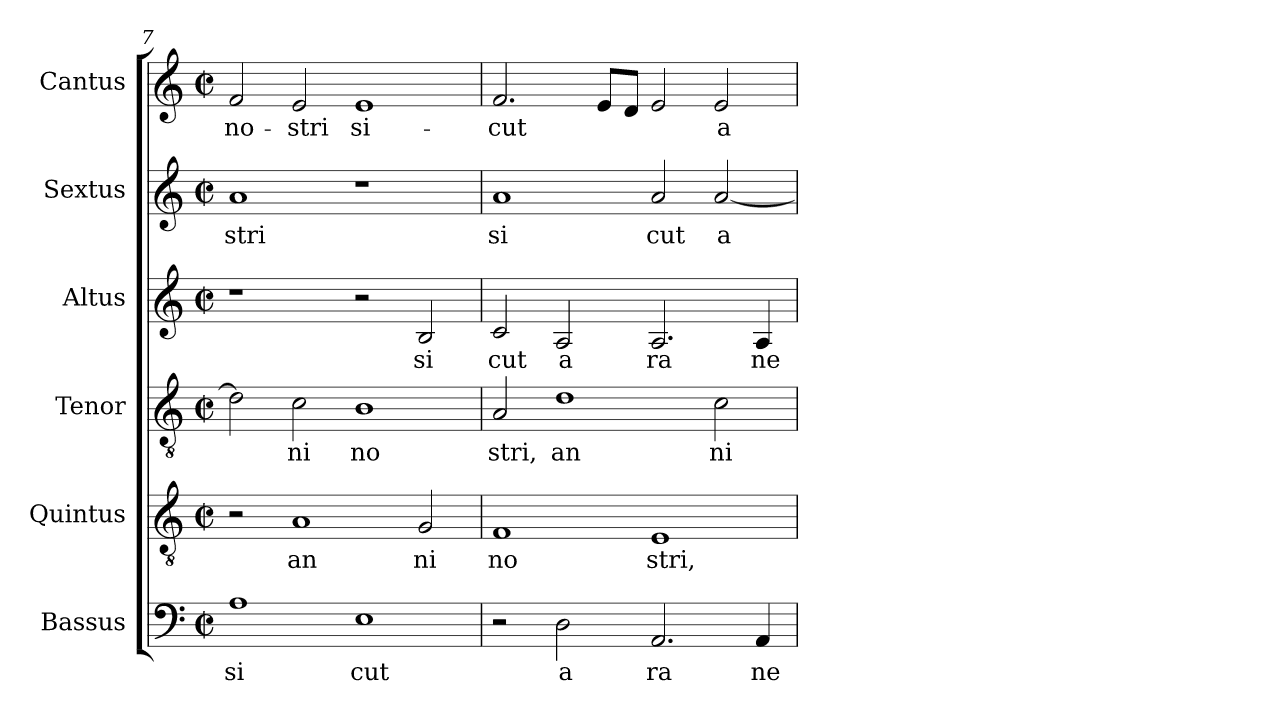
**kern	**text	**kern	**text	**kern	**text	**kern	**text	**kern	**text	**kern	**text
*part6	*part6	*part5	*part5	*part4	*part4	*part3	*part3	*part2	*part2	*part1	*part1
*staff6	*staff6	*staff5	*staff5	*staff4	*staff4	*staff3	*staff3	*staff2	*staff2	*staff1	*staff1
*I"Bassus	*	*I"Quintus	*	*I"Tenor	*	*I"Altus	*	*I"Sextus	*	*I"Cantus	*
!!LO:LB:g=z
*clefF4	*	*clefGv2	*	*clefGv2	*	*clefG2	*	*clefG2	*	*clefG2	*
*k[]	*	*k[]	*	*k[]	*	*k[]	*	*k[]	*	*k[]	*
*C:	*	*C:	*	*C:	*	*C:	*	*C:	*	*C:	*
*M2/2	*	*M2/2	*	*M2/2	*	*M2/2	*	*M2/2	*	*M2/2	*
*met(c|)	*	*met(c|)	*	*met(c|)	*	*met(c|)	*	*met(c|)	*	*met(c|)	*
=7	=7	=7	=7	=7	=7	=7	=7	=7	=7	=7	=7
!	!LO:LY:b:cj	!	!	!	!LO:LY:b	!	!	!	!LO:LY:b:cj	!	!LO:LY:b:cj
1A	si	2r	.	2d\]	.	1r	.	1a	stri	2f/	no-
!	!	!	!LO:LY:b:cj	!	!LO:LY:b	!	!	!	!	!	!LO:LY:b:cj
.	.	1A	an	2c\	ni	.	.	.	.	2e/	-stri
!	!LO:LY:b:cj	!	!	!	!LO:LY:b	!	!	!	!	!	!LO:LY:b:cj
1E	cut	.	.	1B	no	2r	.	1r	.	1e	si-
!	!	!	!LO:LY:b:cj	!	!	!	!LO:LY:b:cj	!	!	!	!
.	.	2G/	ni	.	.	2B/	si	.	.	.	.
=8	=8	=8	=8	=8	=8	=8	=8	=8	=8	=8	=8
!	!	!	!LO:LY:b:cj	!	!LO:LY:b	!	!LO:LY:b:cj	!	!LO:LY:b:cj	!	!LO:LY:b:cj
2r	.	1F	no	2A/	stri,	2c/	cut	1a	si	2.f/	-cut
!	!LO:LY:b:cj	!	!	!	!LO:LY:b	!	!LO:LY:b:cj	!	!	!	!
2D\	a	.	.	1d	an	2A/	a	.	.	.	.
!	!	!	!	!	!	!	!	!	!	!	!LO:LY:b:cj
.	.	.	.	.	.	.	.	.	.	8e/L	.
!	!	!	!	!	!	!	!	!	!	!	!LO:LY:b:cj
.	.	.	.	.	.	.	.	.	.	8d/J	.
!	!LO:LY:b:cj	!	!LO:LY:b:cj	!	!	!	!LO:LY:b:cj	!	!LO:LY:b:cj	!	!LO:LY:b:cj
2.AA/	ra	1E	stri,	.	.	2.A/	ra	2a/	cut	2e/	.
!	!	!	!	!	!LO:LY:b	!	!	!	!LO:LY:b:cj	!	!LO:LY:b:cj
.	.	.	.	2c\	ni	.	.	[<2a/	a	2e/	a-
!	!LO:LY:b:cj	!	!	!	!	!	!LO:LY:b:cj	!	!	!	!
4AA/	ne	.	.	.	.	4A/	ne	.	.	.	.
=	=	=	=	=	=	=	=	=	=	=	=
*-	*-	*-	*-	*-	*-	*-	*-	*-	*-	*-	*-
